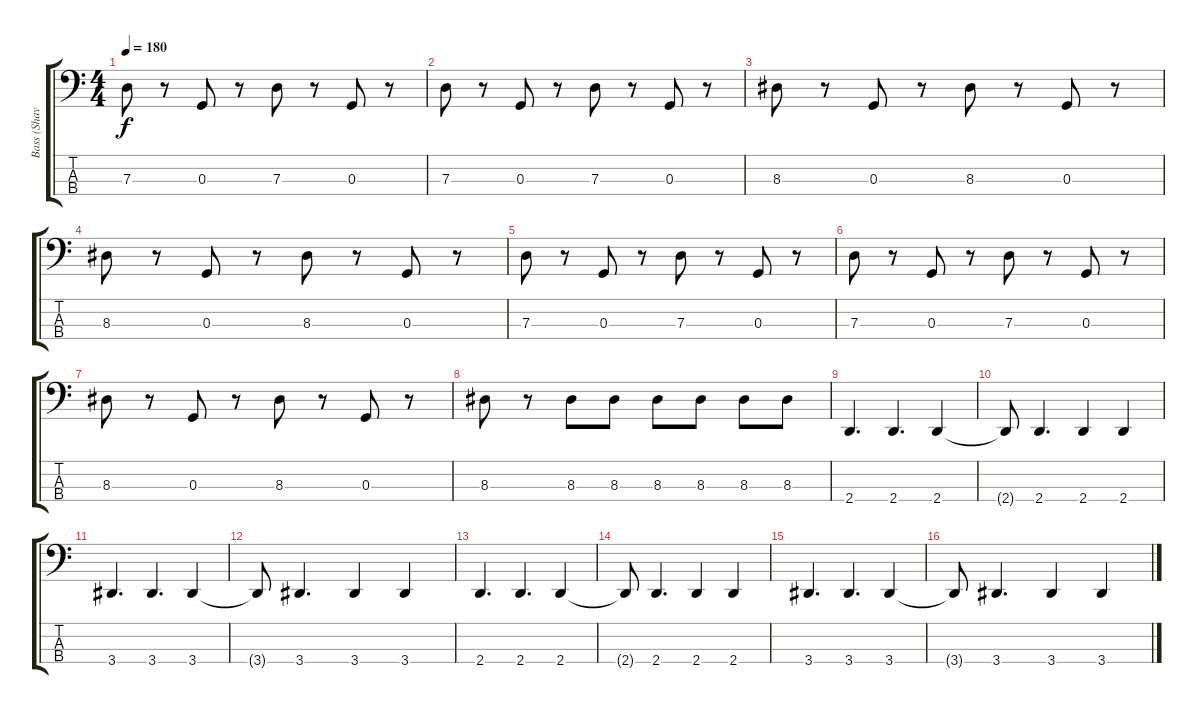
\track ("Bass (Shavo)" "Bass (Shav") {instrument electricbassfinger}
\staff {score tabs}
\tuning (F2 C2 G1 C1) {hide}
\ts (4 4)
\tempo 180
\clef f4
\ks c
7.3.8{dy f} r.8 0.3.8 r.8 7.3.8 r.8 0.3.8 r.8 |
7.3.8 r.8 0.3.8 r.8 7.3.8 r.8 0.3.8 r.8 |
8.3.8 r.8 0.3.8 r.8 8.3.8 r.8 0.3.8 r.8 |
8.3.8 r.8 0.3.8 r.8 8.3.8 r.8 0.3.8 r.8 |
7.3.8 r.8 0.3.8 r.8 7.3.8 r.8 0.3.8 r.8 |
7.3.8 r.8 0.3.8 r.8 7.3.8 r.8 0.3.8 r.8 |
8.3.8 r.8 0.3.8 r.8 8.3.8 r.8 0.3.8 r.8 |
8.3.8 r.8 8.3.8 8.3.8 8.3.8 8.3.8 8.3.8 8.3.8 |
2.4.4{d} 2.4.4{d} 2.4.4 |
2.4{t}.8 2.4.4{d} 2.4.4 2.4.4 |
3.4.4{d} 3.4.4{d} 3.4.4 |
3.4{t}.8 3.4.4{d} 3.4.4 3.4.4 |
2.4.4{d} 2.4.4{d} 2.4.4 |
2.4{t}.8 2.4.4{d} 2.4.4 2.4.4 |
3.4.4{d} 3.4.4{d} 3.4.4 |
3.4{t}.8 3.4.4{d} 3.4.4 3.4.4
